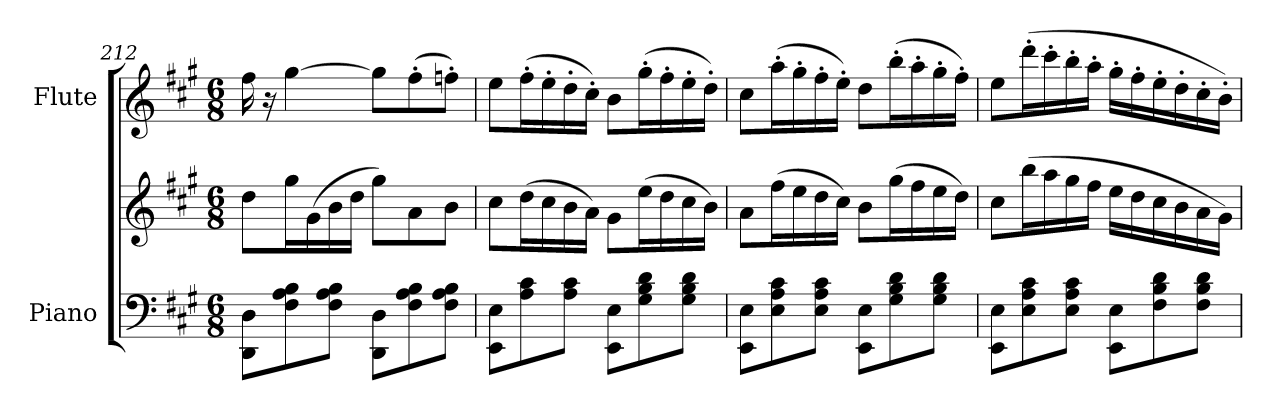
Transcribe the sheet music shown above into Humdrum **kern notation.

**kern	**kern	**kern
*part2	*part2	*part1
*staff3	*staff2	*staff1
*I"Piano	*	*I"Flute
*I'Pno.	*	*I'Fl.
!!LO:PB:g=z
*clefF4	*clefG2	*clefG2
*k[f#c#g#]	*k[f#c#g#]	*k[f#c#g#]
*A:	*A:	*A:
*M6/8	*M6/8	*M6/8
=212	=212	=212
8DD\ 8D\L	8dd\L	16ff#\
.	.	16r
8F#\ 8A\ 8B\	16gg#\L	[4gg#\
.	(16g#\	.
8F#\ 8A\ 8B\J	16b\	.
.	16dd\JJ	.
8DD\ 8D\L	8gg#\L)	8gg#\L]
8F#\ 8A\ 8B\	8a\	(8ff#'\
8F#\ 8A\ 8B\J	8b\J	8ffn'\J)
=213	=213	=213
8EE\ 8E\L	8cc#\L	8ee\L
8A\ 8c#\	(16dd\L	(16ff#'\L
.	16cc#\	16ee'\
8A\ 8c#\J	16b\	16dd'\
.	16a\JJ)	16cc#'\JJ)
8EE\ 8E\L	8g#\L	8b\L
8G#\ 8B\ 8d\	(16ee\L	(16gg#'\L
.	16dd\	16ff#'\
8G#\ 8B\ 8d\J	16cc#\	16ee'\
.	16b\JJ)	16dd'\JJ)
=214	=214	=214
8EE\ 8E\L	8a\L	8cc#\L
8E\ 8A\ 8c#\	(16ff#\L	(16aa'\L
.	16ee\	16gg#'\
8E\ 8A\ 8c#\J	16dd\	16ff#'\
.	16cc#\JJ)	16ee'\JJ)
8EE\ 8E\L	8b\L	8dd\L
8G#\ 8B\ 8d\	(16gg#\L	(16bb'\L
.	16ff#\	16aa'\
8G#\ 8B\ 8d\J	16ee\	16gg#'\
.	16dd\JJ)	16ff#'\JJ)
!!LO:PB:g=z
=215	=215	=215
8EE\ 8E\L	8cc#\L	8ee\L
8E\ 8A\ 8c#\	(16bb\L	(16ddd'\L
.	16aa\	16ccc#'\
8E\ 8A\ 8c#\J	16gg#\	16bb'\
.	16ff#\JJ	16aa'\JJ
8EE\ 8E\L	16ee\LL	16gg#'\LL
.	16dd\	16ff#'\
8F#\ 8B\ 8d\	16cc#\	16ee'\
.	16b\	16dd'\
8F#\ 8B\ 8d\J	16a\	16cc#'\
.	16g#\JJ)	16b'\JJ)
=	=	=
*-	*-	*-
